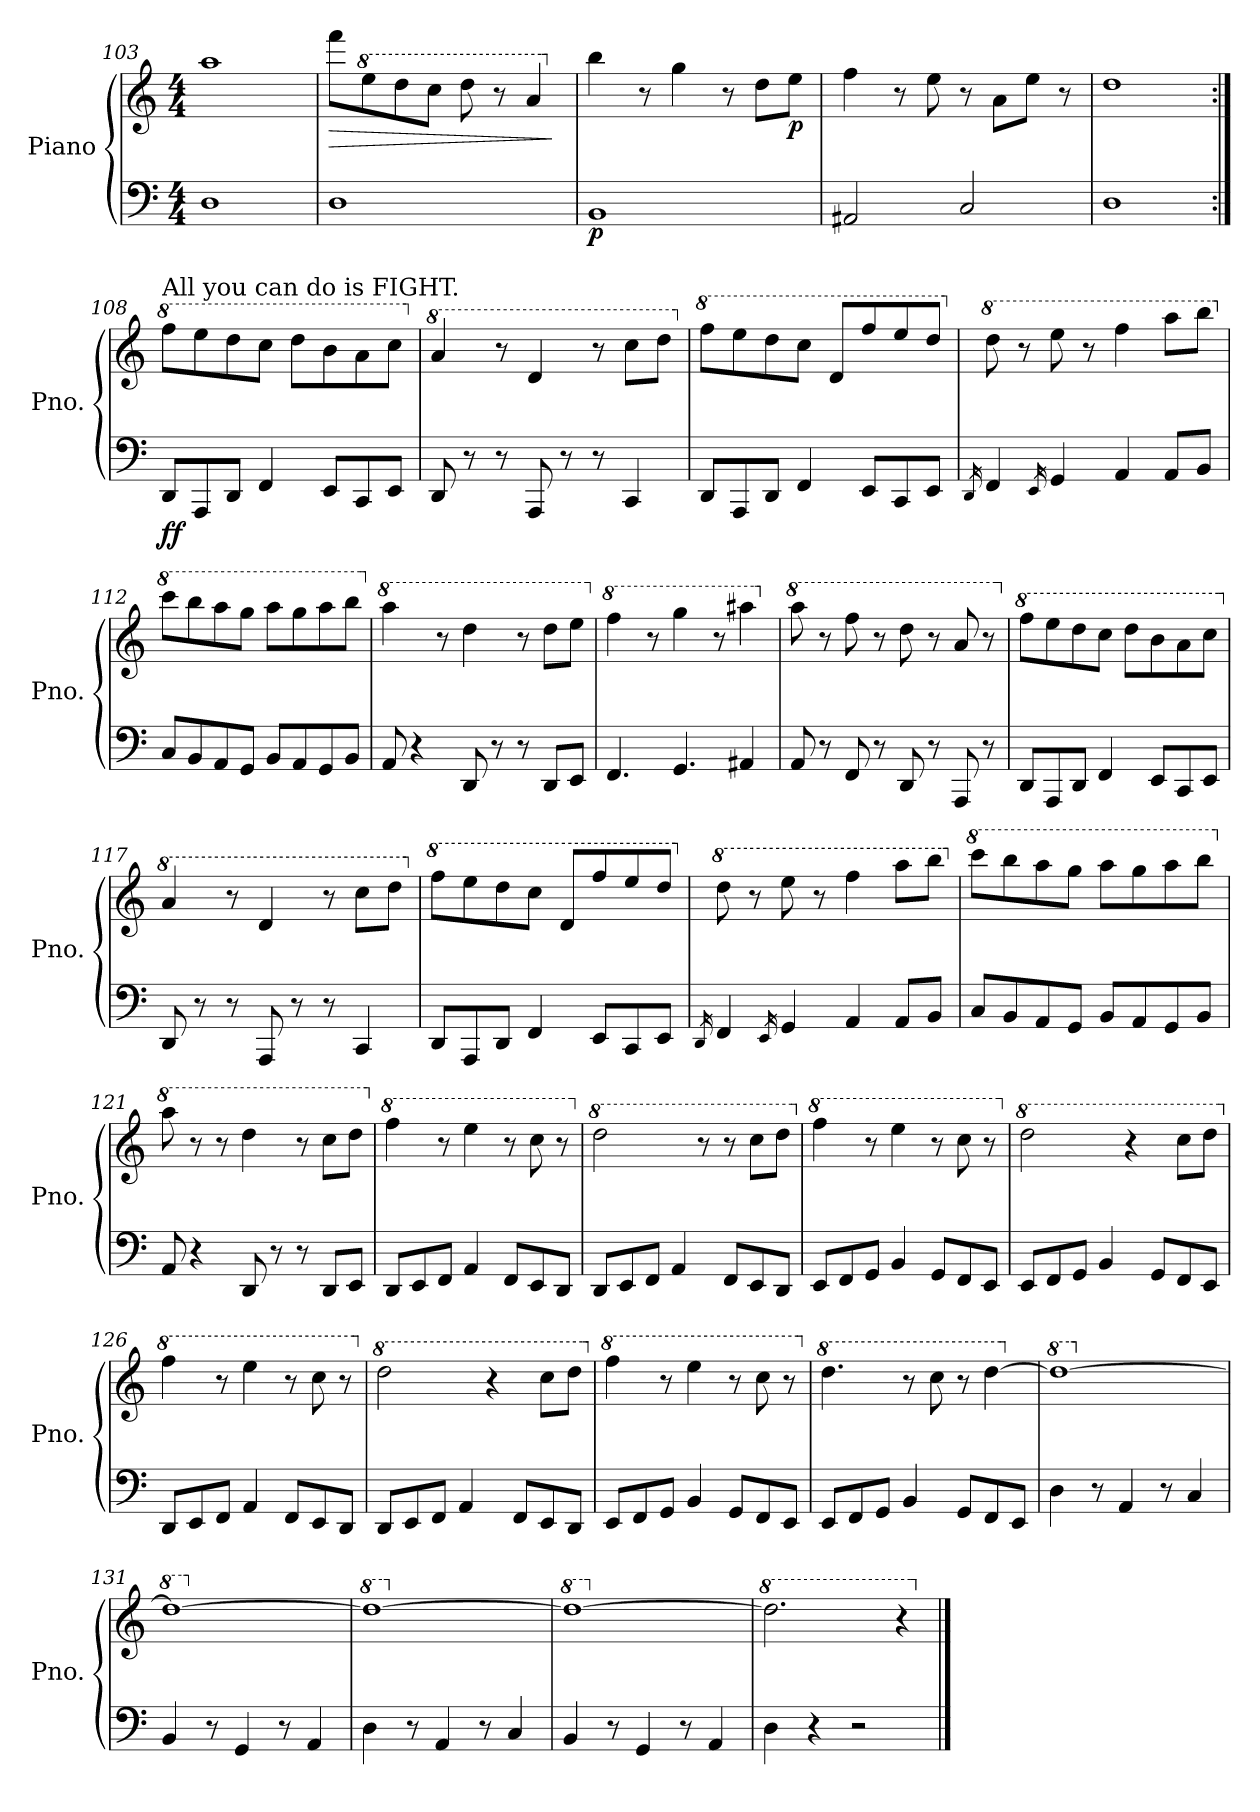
**kern	**kern	**dynam
*part1	*part1	*part1
*staff2	*staff1	*staff1/2
*I"Piano	*	*
*I'Pno.	*	*
*clefF4	*clefG2	*
*k[]	*k[]	*
*M4/4	*M4/4	*
=103	=103	=103
!	!	!LO:DY:b=2
!	!	!LO:DY:n=1:b
1D	1aa	mf mf
=104	=104	=104
!	!	!LO:HP:b
1D	8fff\L	>
*	*8va	*
.	8eee\	.
.	8ddd\	.
.	8ccc\J	.
.	8ddd\	.
.	8r	.
.	4aa/	.
.	.	]
=105	=105	=105
*	*X8va	*
!	!	!LO:DY:b=2
1BB	4bb\	p
.	8r	.
.	4gg\	.
.	8r	.
.	8dd\L	.
!	!	!LO:DY:b
.	8ee\J	p
=106	=106	=106
2AA#X/	4ff\	.
.	8r	.
.	8ee\	.
2C/	8r	.
.	8a\L	.
.	8ee\J	.
.	8r	.
!!LO:LB:g=z
=107	=107	=107
1D	1dd	.
=108:|!	=108:|!	=108:|!
*	*8va	*
!	!LO:TX:a:t=All you can do is FIGHT.	!
!	!	!LO:DY:b=2
!	!	!LO:DY:n=1:b
8DD/L	8fff\L	f f
8AAA/	8eee\	.
8DD/J	8ddd\	.
4FF/	8ccc\J	.
.	8ddd\L	.
8EE/L	8bb\	.
8CC/	8aa\	.
8EE/J	8ccc\J	.
=109	=109	=109
*	*X8va	*
*	*8va	*
8DD/	4aa/	.
8r	.	.
8r	8r	.
8AAA/	4dd/	.
8r	.	.
8r	8r	.
4CC/	8ccc\L	.
.	8ddd\J	.
=110	=110	=110
*	*X8va	*
*	*8va	*
8DD/L	8fff\L	.
8AAA/	8eee\	.
8DD/J	8ddd\	.
4FF/	8ccc\J	.
.	8dd/L	.
8EE/L	8fff/	.
8CC/	8eee/	.
8EE/J	8ddd/J	.
=111	=111	=111
16qDD/	.	.
*	*X8va	*
*	*8va	*
4FF/	8ddd\	.
.	8r	.
16qEE/	.	.
4GG/	8eee\	.
.	8r	.
4AA/	4fff\	.
8AA/L	8aaa\L	.
8BB/J	8bbb\J	.
!!LO:PB:g=z
=112	=112	=112
*	*X8va	*
*	*8va	*
8C/L	8cccc\L	.
8BB/	8bbb\	.
8AA/	8aaa\	.
8GG/J	8ggg\J	.
8BB/L	8aaa\L	.
8AA/	8ggg\	.
8GG/	8aaa\	.
8BB/J	8bbb\J	.
=113	=113	=113
*	*X8va	*
*	*8va	*
8AA/	4aaa\	.
4r	.	.
.	8r	.
8DD/	4ddd\	.
8r	.	.
8r	8r	.
8DD/L	8ddd\L	.
8EE/J	8eee\J	.
=114	=114	=114
*	*X8va	*
*	*8va	*
4.FF/	4fff\	.
.	8r	.
4.GG/	4ggg\	.
.	8r	.
4AA#X/	4aaa#X\	.
=115	=115	=115
*	*X8va	*
*	*8va	*
8AA/	8aaa\	.
8r	8r	.
8FF/	8fff\	.
8r	8r	.
8DD/	8ddd\	.
8r	8r	.
8AAA/	8aa/	.
8r	8r	.
=116	=116	=116
*	*X8va	*
*	*8va	*
8DD/L	8fff\L	.
8AAA/	8eee\	.
8DD/J	8ddd\	.
4FF/	8ccc\J	.
.	8ddd\L	.
8EE/L	8bb\	.
8CC/	8aa\	.
8EE/J	8ccc\J	.
!!LO:LB:g=z
=117	=117	=117
*	*X8va	*
*	*8va	*
8DD/	4aa/	.
8r	.	.
8r	8r	.
8AAA/	4dd/	.
8r	.	.
8r	8r	.
4CC/	8ccc\L	.
.	8ddd\J	.
=118	=118	=118
*	*X8va	*
*	*8va	*
8DD/L	8fff\L	.
8AAA/	8eee\	.
8DD/J	8ddd\	.
4FF/	8ccc\J	.
.	8dd/L	.
8EE/L	8fff/	.
8CC/	8eee/	.
8EE/J	8ddd/J	.
=119	=119	=119
16qDD/	.	.
*	*X8va	*
*	*8va	*
4FF/	8ddd\	.
*	*8va	*
.	8r	.
16qEE/	.	.
4GG/	8eee\	.
.	8r	.
4AA/	4fff\	.
8AA/L	8aaa\L	.
8BB/J	8bbb\J	.
=120	=120	=120
*	*X8va	*
*	*X8va	*
*	*8va	*
8C/L	8cccc\L	.
8BB/	8bbb\	.
8AA/	8aaa\	.
8GG/J	8ggg\J	.
8BB/L	8aaa\L	.
8AA/	8ggg\	.
8GG/	8aaa\	.
8BB/J	8bbb\J	.
!!LO:LB:g=z
=121	=121	=121
*	*X8va	*
*	*8va	*
8AA/	8aaa\	.
4r	8r	.
.	8r	.
8DD/	4ddd\	.
8r	.	.
8r	8r	.
8DD/L	8ccc\L	.
8EE/J	8ddd\J	.
=122	=122	=122
*	*X8va	*
*	*8va	*
8DD/L	4fff\	.
8EE/	.	.
8FF/J	8r	.
4AA/	4eee\	.
8FF/L	8r	.
8EE/	8ccc\	.
8DD/J	8r	.
=123	=123	=123
*	*X8va	*
*	*8va	*
8DD/L	2ddd\	.
8EE/	.	.
8FF/J	.	.
4AA/	.	.
.	8r	.
8FF/L	8r	.
8EE/	8ccc\L	.
8DD/J	8ddd\J	.
=124	=124	=124
*	*X8va	*
*	*8va	*
8EE/L	4fff\	.
8FF/	.	.
8GG/J	8r	.
4BB/	4eee\	.
8GG/L	8r	.
8FF/	8ccc\	.
8EE/J	8r	.
=125	=125	=125
*	*X8va	*
*	*8va	*
8EE/L	2ddd\	.
8FF/	.	.
8GG/J	.	.
4BB/	.	.
.	4r	.
8GG/L	.	.
8FF/	8ccc\L	.
8EE/J	8ddd\J	.
!!LO:LB:g=z
=126	=126	=126
*	*X8va	*
*	*8va	*
8DD/L	4fff\	.
8EE/	.	.
8FF/J	8r	.
4AA/	4eee\	.
8FF/L	8r	.
8EE/	8ccc\	.
8DD/J	8r	.
=127	=127	=127
*	*X8va	*
*	*8va	*
8DD/L	2ddd\	.
8EE/	.	.
8FF/J	.	.
4AA/	.	.
.	4r	.
8FF/L	.	.
8EE/	8ccc\L	.
8DD/J	8ddd\J	.
=128	=128	=128
*	*X8va	*
*	*8va	*
8EE/L	4fff\	.
8FF/	.	.
8GG/J	8r	.
4BB/	4eee\	.
8GG/L	8r	.
8FF/	8ccc\	.
8EE/J	8r	.
=129	=129	=129
*	*X8va	*
*	*8va	*
8EE/L	4.ddd\	.
8FF/	.	.
8GG/J	.	.
4BB/	8r	.
.	8ccc\	.
8GG/L	8r	.
8FF/	[4ddd\	.
8EE/J	.	.
=130	=130	=130
*	*X8va	*
*	*8va	*
4D\	1ddd_	.
8r	.	.
4AA/	.	.
8r	.	.
4C/	.	.
=131	=131	=131
*	*X8va	*
*	*8va	*
4BB/	1ddd_	.
8r	.	.
4GG/	.	.
8r	.	.
4AA/	.	.
!!LO:LB:g=z
=132	=132	=132
*	*X8va	*
*	*8va	*
4D\	1ddd_	.
8r	.	.
4AA/	.	.
8r	.	.
4C/	.	.
=133	=133	=133
*	*X8va	*
*	*8va	*
4BB/	1ddd_	.
8r	.	.
4GG/	.	.
8r	.	.
4AA/	.	.
=134	=134	=134
*	*X8va	*
*	*8va	*
4D\	2.ddd\]	.
4r	.	.
2r	.	.
.	4r	.
*	*X8va	*
==	==	==
*-	*-	*-
